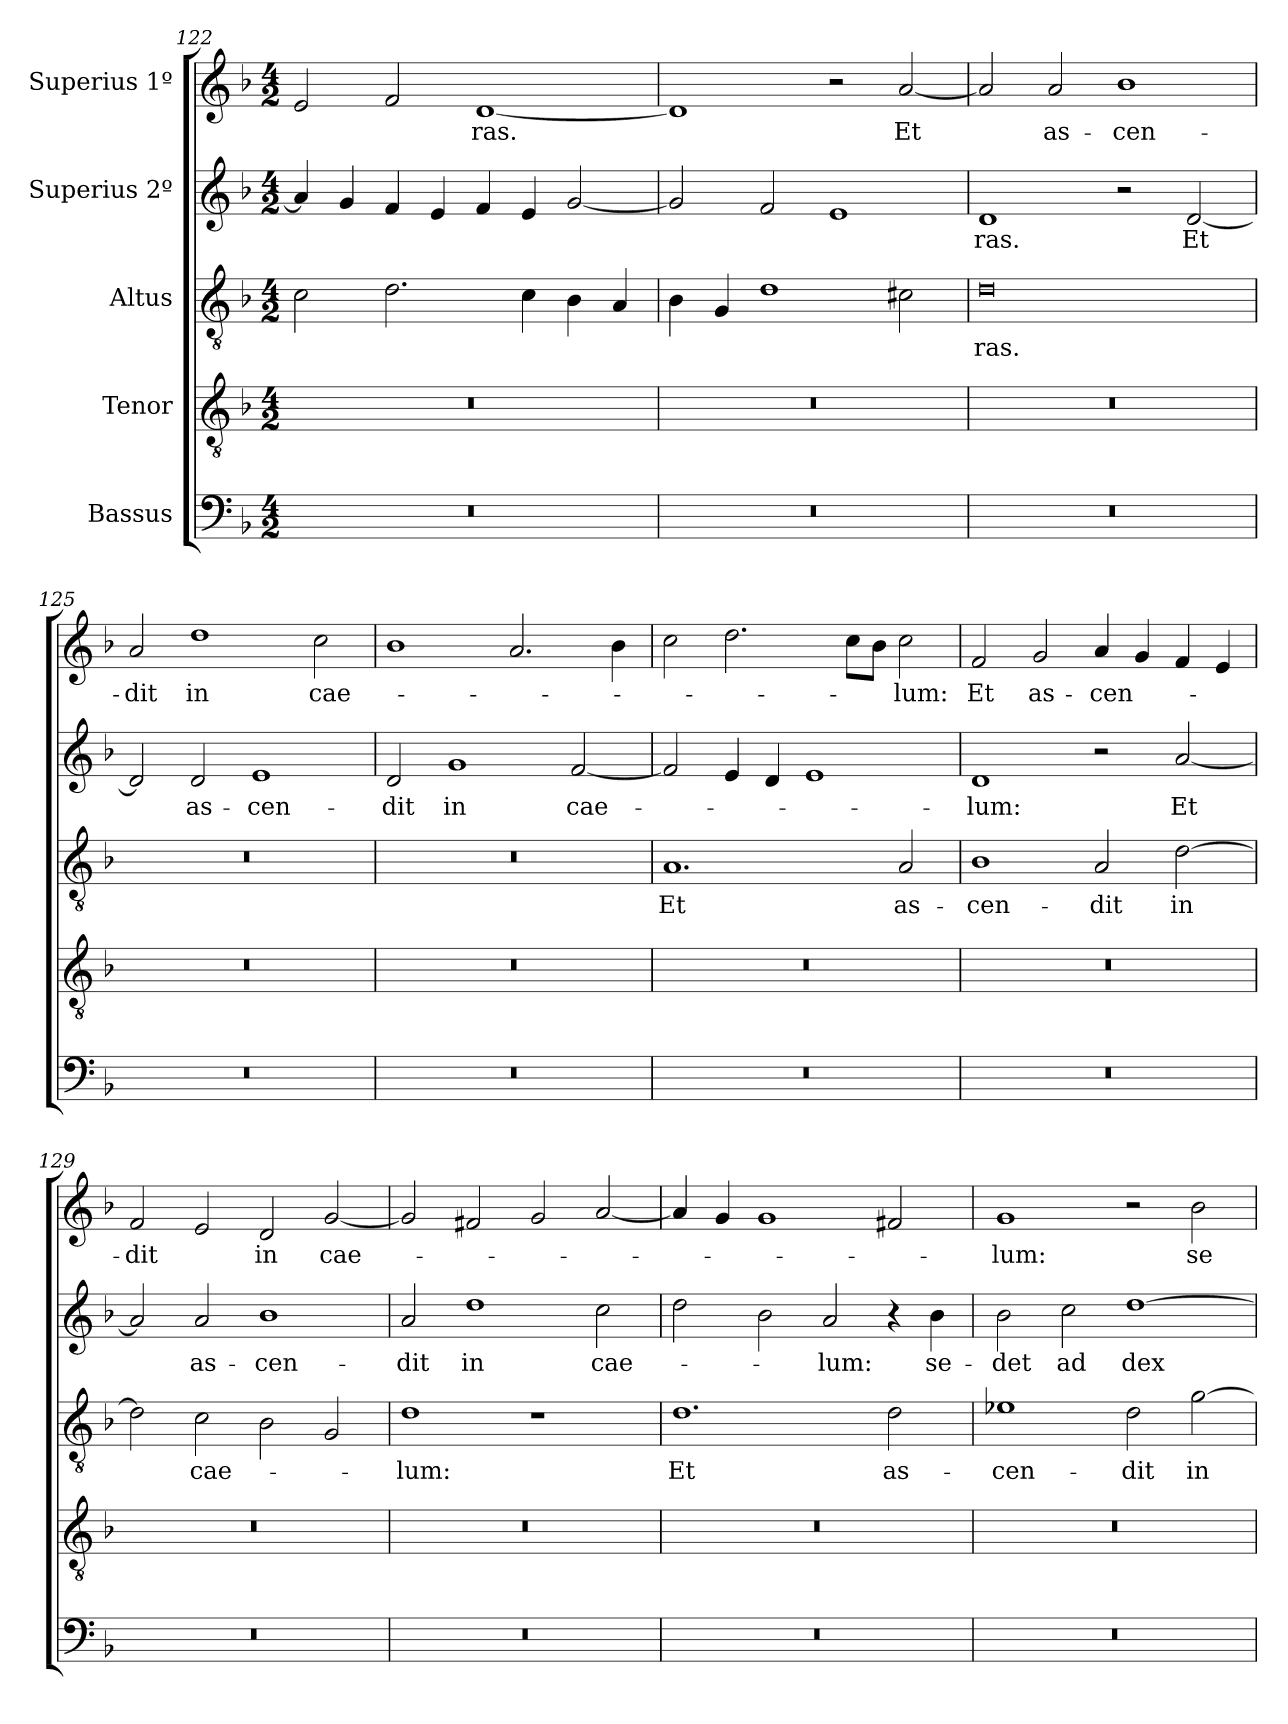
**kern	**kern	**kern	**text	**kern	**text	**kern	**text
*part5	*part4	*part3	*part3	*part2	*part2	*part1	*part1
*staff5	*staff4	*staff3	*staff3	*staff2	*staff2	*staff1	*staff1
*I"Bassus	*I"Tenor	*I"Altus	*	*I"Superius 2º	*	*I"Superius 1º	*
*clefF4	*clefGv2	*clefGv2	*	*clefG2	*	*clefG2	*
*k[b-]	*k[b-]	*k[b-]	*	*k[b-]	*	*k[b-]	*
*M4/2	*M4/2	*M4/2	*	*M4/2	*	*M4/2	*
=122	=122	=122	=122	=122	=122	=122	=122
0r	0r	2c\	.	4a/]	.	2e/	.
.	.	.	.	4g/	.	.	.
.	.	2.d\	.	4f/	.	2f/	.
.	.	.	.	4e/	.	.	.
.	.	.	.	4f/	.	[1d/	-ras.
.	.	4c\	.	4e/	.	.	.
.	.	4B-\	.	[2g/	.	.	.
.	.	4A/	.	.	.	.	.
=123	=123	=123	=123	=123	=123	=123	=123
0r	0r	4B-\	.	2g/]	.	1d/]	.
.	.	4G/	.	.	.	.	.
.	.	1d\	.	2f/	.	.	.
.	.	.	.	1e/	.	2r	.
.	.	2c#X\	.	.	.	[2a/	Et
=124	=124	=124	=124	=124	=124	=124	=124
0r	0r	0d\	-ras.	1d/	-ras.	2a/]	.
.	.	.	.	.	.	2a/	as-
.	.	.	.	2r	.	1b-\	-cen-
.	.	.	.	[2d/	Et	.	.
=125	=125	=125	=125	=125	=125	=125	=125
0r	0r	0r	.	2d/]	.	2a/	-dit
.	.	.	.	2d/	as-	1dd\	in
.	.	.	.	1e/	-cen-	.	.
.	.	.	.	.	.	2cc\	cae-
=126	=126	=126	=126	=126	=126	=126	=126
0r	0r	0r	.	2d/	-dit	1b-\	.
.	.	.	.	1g/	in	.	.
.	.	.	.	.	.	2.a/	.
.	.	.	.	[2f/	cae-	.	.
.	.	.	.	.	.	4b-\	.
=127	=127	=127	=127	=127	=127	=127	=127
0r	0r	1.A/	Et	2f/]	.	2cc\	.
.	.	.	.	4e/	.	2.dd\	.
.	.	.	.	4d/	.	.	.
.	.	.	.	1e/	.	.	.
.	.	.	.	.	.	8cc\L	.
.	.	.	.	.	.	8b-\J	.
.	.	2A/	as-	.	.	2cc\	-lum:
=128	=128	=128	=128	=128	=128	=128	=128
0r	0r	1B-\	-cen-	1d/	-lum:	2f/	Et
.	.	.	.	.	.	2g/	as-
.	.	2A/	-dit	2r	.	4a/	-cen-
.	.	.	.	.	.	4g/	.
.	.	[2d\	in	[2a/	Et	4f/	.
.	.	.	.	.	.	4e/	.
=129	=129	=129	=129	=129	=129	=129	=129
0r	0r	2d\]	.	2a/]	.	2f/	-dit
.	.	2c\	cae-	2a/	as-	2e/	.
.	.	2B-\	.	1b-\	-cen-	2d/	in
.	.	2G/	.	.	.	[2g/	cae-
=130	=130	=130	=130	=130	=130	=130	=130
0r	0r	1d\	-lum:	2a/	-dit	2g/]	.
.	.	.	.	1dd\	in	2f#X/	.
.	.	1r	.	.	.	2g/	.
.	.	.	.	2cc\	cae-	[2a/	.
=131	=131	=131	=131	=131	=131	=131	=131
0r	0r	1.d\	Et	2dd\	.	4a/]	.
.	.	.	.	.	.	4g/	.
.	.	.	.	2b-\	.	1g/	.
.	.	.	.	2a/	-lum:	.	.
.	.	2d\	as-	4r	.	2f#X/	.
.	.	.	.	4b-\	se-	.	.
=132	=132	=132	=132	=132	=132	=132	=132
0r	0r	1e-X\	-cen-	2b-\	-det	1g/	-lum:
.	.	.	.	2cc\	ad	.	.
.	.	2d\	-dit	[1dd\	dex-	2r	.
.	.	[2g\	in	.	.	2b-\	se-
=	=	=	=	=	=	=	=
*-	*-	*-	*-	*-	*-	*-	*-
